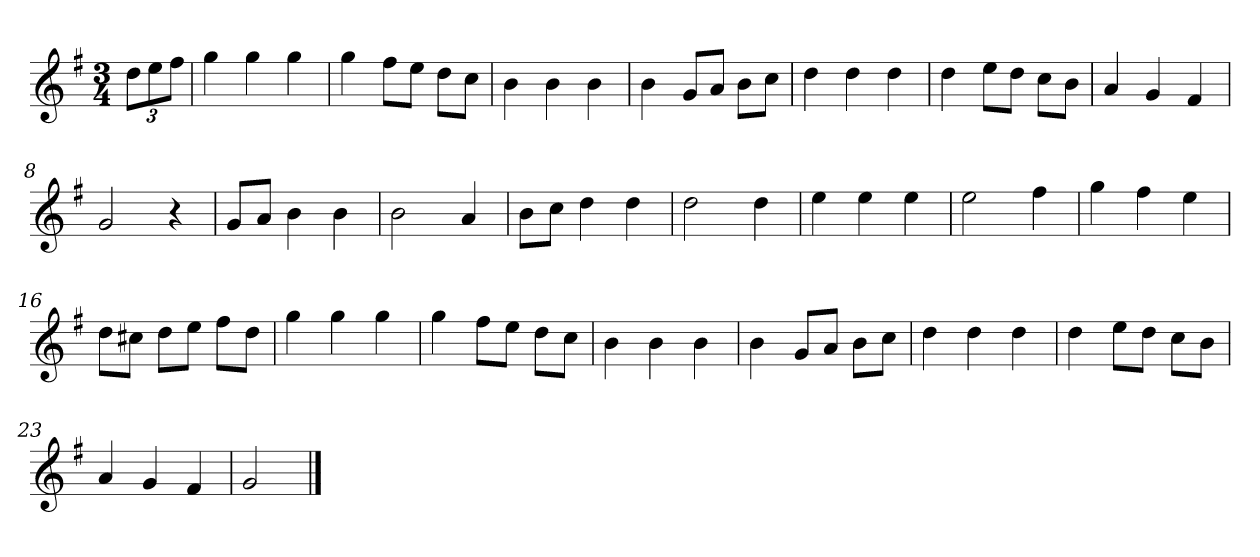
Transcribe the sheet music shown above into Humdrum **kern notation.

**kern
*part1
*staff1
*k[f#]
*M3/4
*MM120
=
12ddL
12ee
12ff#J
=1
4gg
4gg
4gg
=2
4gg
8ff#L
8eeJ
8ddL
8ccJ
=3
4b
4b
4b
=4
4b
8gL
8aJ
8bL
8ccJ
=5
4dd
4dd
4dd
=6
4dd
8eeL
8ddJ
8ccL
8bJ
=7
4a
4g
4f#
=8
2g
4r
=9
8gL
8aJ
4b
4b
=10
2b
4a
=11
8bL
8ccJ
4dd
4dd
=12
2dd
4dd
=13
4ee
4ee
4ee
=14
2ee
4ff#
=15
4gg
4ff#
4ee
=16
8ddL
8cc#XJ
8ddL
8eeJ
8ff#L
8ddJ
=17
4gg
4gg
4gg
=18
4gg
8ff#L
8eeJ
8ddL
8ccJ
=19
4b
4b
4b
=20
4b
8gL
8aJ
8bL
8ccJ
=21
4dd
4dd
4dd
=22
4dd
8eeL
8ddJ
8ccL
8bJ
=23
4a
4g
4f#
=24
2g
==
*-
